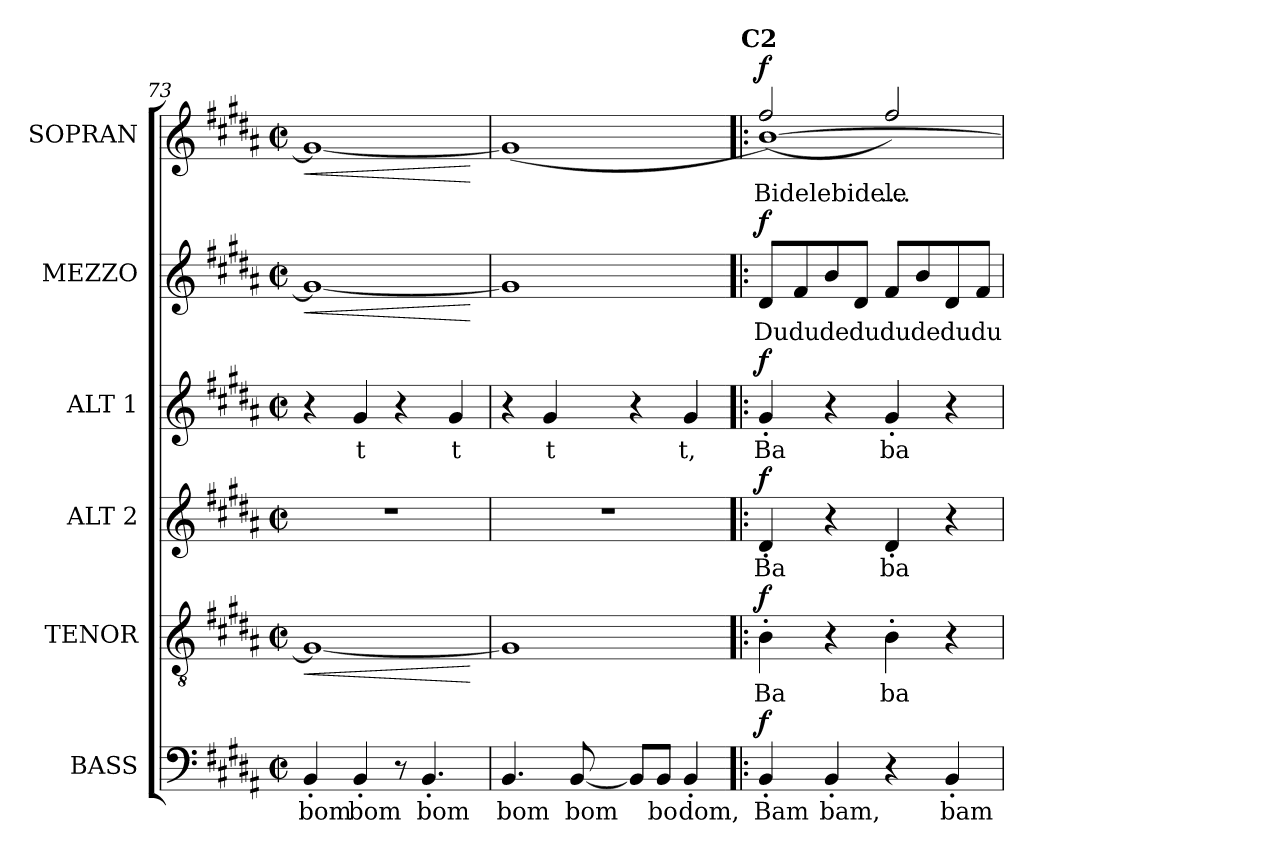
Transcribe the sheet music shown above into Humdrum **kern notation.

**kern	**text	**dynam	**kern	**text	**dynam	**kern	**text	**dynam	**kern	**text	**dynam	**kern	**text	**dynam	**kern	**text	**dynam
*part6	*part6	*part6	*part5	*part5	*part5	*part4	*part4	*part4	*part3	*part3	*part3	*part2	*part2	*part2	*part1	*part1	*part1
*staff6	*staff6	*staff6	*staff5	*staff5	*staff5	*staff4	*staff4	*staff4	*staff3	*staff3	*staff3	*staff2	*staff2	*staff2	*staff1	*staff1	*staff1
*I"BASS	*	*	*I"TENOR	*	*	*I"ALT 2	*	*	*I"ALT 1	*	*	*I"MEZZO	*	*	*I"SOPRAN	*	*
*I'B	*	*	*I'T	*	*	*I'A2	*	*	*I'A1	*	*	*	*	*	*I'S	*	*
*clefF4	*	*	*clefGv2	*	*	*clefG2	*	*	*clefG2	*	*	*clefG2	*	*	*clefG2	*	*
*	*	*	*ITrd7c12	*	*	*	*	*	*	*	*	*	*	*	*	*	*
*k[f#c#g#d#a#]	*	*	*k[f#c#g#d#a#]	*	*	*k[f#c#g#d#a#]	*	*	*k[f#c#g#d#a#]	*	*	*k[f#c#g#d#a#]	*	*	*k[f#c#g#d#a#]	*	*
*B:	*	*	*B:	*	*	*B:	*	*	*B:	*	*	*B:	*	*	*B:	*	*
*M2/2	*	*	*M2/2	*	*	*M2/2	*	*	*M2/2	*	*	*M2/2	*	*	*M2/2	*	*
*met(c|)	*	*	*met(c|)	*	*	*met(c|)	*	*	*met(c|)	*	*	*met(c|)	*	*	*met(c|)	*	*
=73	=73	=73	=73	=73	=73	=73	=73	=73	=73	=73	=73	=73	=73	=73	=73	=73	=73
!	!LO:LY:b:color=#000000	!	!	!	!LO:HP:b	!	!	!	!	!	!	!	!	!LO:HP:b	!	!	!LO:HP:b
4BB'i/	bom	.	1GG#i_<	.	<	1r	.	.	4r	.	.	1g#i_<	.	<	1g#i_<	.	<
!	!LO:LY:b:color=#000000	!	!	!	!	!	!	!	!	!	!	!	!	!	!	!	!
!	!	!	!	!	!	!	!	!	!	!LO:LY:b:color=#000000	!	!	!	!	!	!	!
4BB'i/	bom	.	.	.	.	.	.	.	4g#i/	t	.	.	.	.	.	.	.
8r	.	.	.	.	.	.	.	.	4r	.	.	.	.	.	.	.	.
!	!LO:LY:b:color=#000000	!	!	!	!	!	!	!	!	!	!	!	!	!	!	!	!
4.BB'i/	bom	.	.	.	.	.	.	.	.	.	.	.	.	.	.	.	.
!	!	!	!	!	!	!	!	!	!	!LO:LY:b:color=#000000	!	!	!	!	!	!	!
.	.	.	.	.	.	.	.	.	4g#i/	t	.	.	.	.	.	.	.
.	.	.	.	.	[	.	.	.	.	.	.	.	.	[	.	.	[
=74	=74	=74	=74	=74	=74	=74	=74	=74	=74	=74	=74	=74	=74	=74	=74	=74	=74
!	!LO:LY:b:color=#000000	!	!	!	!	!	!	!	!	!	!	!	!	!	!	!	!
4.BBi/	bom	.	1GG#i]	.	.	1r	.	.	4r	.	.	1g#i]	.	.	(1g#i]	.	.
!	!	!	!	!	!	!	!	!	!	!LO:LY:b:color=#000000	!	!	!	!	!	!	!
.	.	.	.	.	.	.	.	.	4g#i/	t	.	.	.	.	.	.	.
!	!LO:LY:b:color=#000000	!	!	!	!	!	!	!	!	!	!	!	!	!	!	!	!
[<8BBi/	bom	.	.	.	.	.	.	.	.	.	.	.	.	.	.	.	.
8BBi/L]	.	.	.	.	.	.	.	.	4r	.	.	.	.	.	.	.	.
!	!LO:LY:b:color=#000000	!	!	!	!	!	!	!	!	!	!	!	!	!	!	!	!
8BBi/J	bo	.	.	.	.	.	.	.	.	.	.	.	.	.	.	.	.
!	!LO:LY:b:color=#000000	!	!	!	!	!	!	!	!	!	!	!	!	!	!	!	!
!	!	!	!	!	!	!	!	!	!	!LO:LY:b:color=#000000	!	!	!	!	!	!	!
4BB'i/	dom,	.	.	.	.	.	.	.	4g#i/	t,	.	.	.	.	.	.	.
!!LO:LB:g=z
=75!|:	=75!|:	=75!|:	=75!|:	=75!|:	=75!|:	=75!|:	=75!|:	=75!|:	=75!|:	=75!|:	=75!|:	=75!|:	=75!|:	=75!|:	=75!|:	=75!|:	=75!|:
!	!LO:LY:b:color=#000000	!	!	!	!	!	!	!	!	!	!	!	!	!	!	!	!
!	!	!	!	!LO:LY:b:color=#000000	!	!	!	!	!	!	!	!	!	!	!	!	!
!	!	!	!	!	!	!	!LO:LY:b:color=#000000	!	!	!	!	!	!	!	!	!	!
!	!	!	!	!	!	!	!	!	!	!LO:LY:b:color=#000000	!	!	!	!	!	!	!
!	!	!	!	!	!	!	!	!	!	!	!	!	!LO:LY:b:color=#000000	!	!	!	!
!	!	!	!	!	!	!	!	!	!	!	!	!	!	!	!	!LO:LY:b:color=#000000	!
*	*	*	*	*	*	*	*	*	*	*	*	*	*	*	*^	*	*
!	!	!	!	!	!	!	!	!	!	!	!	!	!	!	!LO:TX:a:B:cj:t=C2	!	!	!
!	!	!	!	!	!	!	!	!	!	!	!	!	!	!	!	!	!LO:LY:a:color=#000000	!
4BB'i/	Bam	f	4BB'i\	-Ba	f	4d#'i/	Ba	f	4g#'i/	Ba	f	8d#i/L	-Du	f	[<1bi)	(2ff#i/	Bidelebidele	f
!	!	!	!	!	!	!	!	!	!	!	!	!	!LO:LY:b:color=#000000	!	!	!	!	!
.	.	.	.	.	.	.	.	.	.	.	.	8f#i/	du	.	.	.	.	.
!	!LO:LY:b:color=#000000	!	!	!	!	!	!	!	!	!	!	!	!	!	!	!	!	!
!	!	!	!	!	!	!	!	!	!	!	!	!	!LO:LY:b:color=#000000	!	!	!	!	!
4BB'i/	bam,	.	4r	.	.	4r	.	.	4r	.	.	8bi/	de	.	.	.	.	.
!	!	!	!	!	!	!	!	!	!	!	!	!	!LO:LY:b:color=#000000	!	!	!	!	!
.	.	.	.	.	.	.	.	.	.	.	.	8d#i/J	du	.	.	.	.	.
!	!	!	!	!LO:LY:b:color=#000000	!	!	!	!	!	!	!	!	!	!	!	!	!	!
!	!	!	!	!	!	!	!LO:LY:b:color=#000000	!	!	!	!	!	!	!	!	!	!	!
!	!	!	!	!	!	!	!	!	!	!LO:LY:b:color=#000000	!	!	!	!	!	!	!	!
!	!	!	!	!	!	!	!	!	!	!	!	!	!LO:LY:b:color=#000000	!	!	!	!	!
!	!	!	!	!	!	!	!	!	!	!	!	!	!	!	!	!	!LO:LY:a:color=#000000	!
4r	.	.	4BB'i\	ba	.	4d#'i/	ba	.	4g#'i/	ba	.	8f#i/L	du	.	.	2ff#i/)	....	.
!	!	!	!	!	!	!	!	!	!	!	!	!	!LO:LY:b:color=#000000	!	!	!	!	!
.	.	.	.	.	.	.	.	.	.	.	.	8bi/	de	.	.	.	.	.
!	!LO:LY:b:color=#000000	!	!	!	!	!	!	!	!	!	!	!	!	!	!	!	!	!
!	!	!	!	!	!	!	!	!	!	!	!	!	!LO:LY:b:color=#000000	!	!	!	!	!
4BB'i/	bam	.	4r	.	.	4r	.	.	4r	.	.	8d#i/	du	.	.	.	.	.
!	!	!	!	!	!	!	!	!	!	!	!	!	!LO:LY:b:color=#000000	!	!	!	!	!
.	.	.	.	.	.	.	.	.	.	.	.	8f#i/J	du	.	.	.	.	.
*	*	*	*	*	*	*	*	*	*	*	*	*	*	*	*v	*v	*	*
=	=	=	=	=	=	=	=	=	=	=	=	=	=	=	=	=	=
*-	*-	*-	*-	*-	*-	*-	*-	*-	*-	*-	*-	*-	*-	*-	*-	*-	*-
